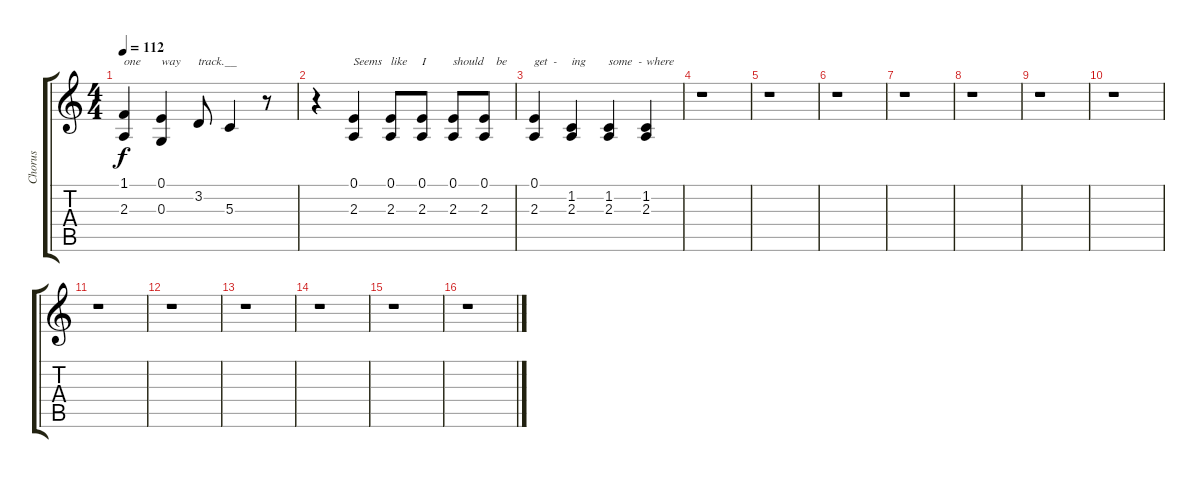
\track ("Chorus" "Chorus") {instrument englishhorn}
\staff {score tabs}
\tuning (E4 B3 G3 D3 A2 E2) {hide}
\ts (4 4)
\tempo 112
\clef g2
\ks c
(1.1 2.3).4{txt "one" dy f} (0.1 0.3).4{txt "way"} 3.2.8{txt "track.__"} 5.3.4 r.8 |
r.4 (0.1 2.3).4{txt "Seems"} (0.1 2.3).8{txt "like"} (0.1 2.3).8{txt "I"} (0.1 2.3).8{txt "should"} (0.1 2.3).8{txt "    be"} |
(0.1 2.3).4{txt "get  -"} (1.2 2.3).4{txt "ing"} (1.2 2.3).4{txt "some  - "} (1.2 2.3).4{txt "where"} |
r.1 |
r.1 |
r.1 |
r.1 |
r.1 |
r.1 |
r.1 |
r.1 |
r.1 |
r.1 |
r.1 |
r.1 |
r.1
